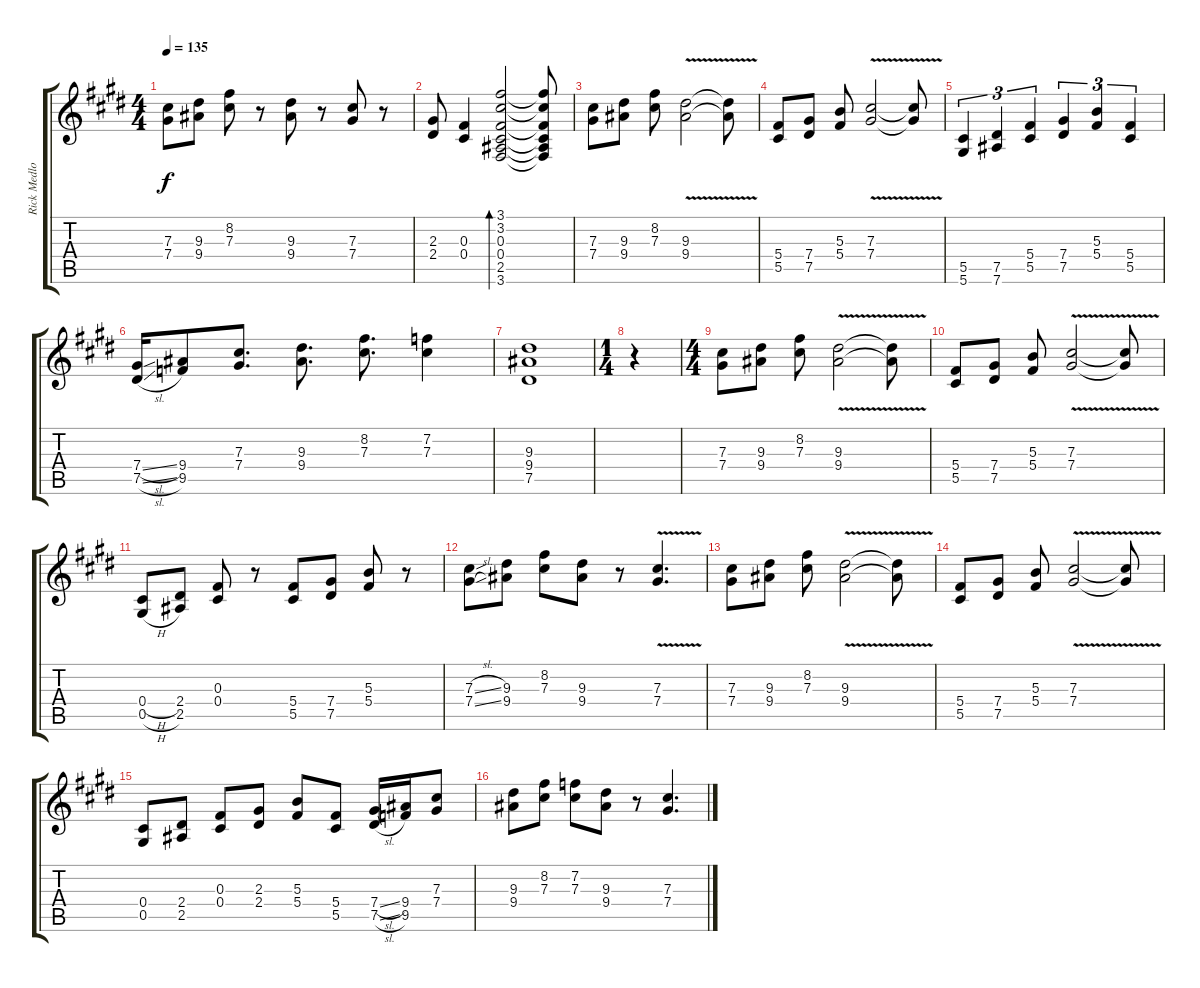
\track ("Rick Medlocke Guitar I" "Rick Medlo") {instrument overdrivenguitar}
\staff {score tabs}
\tuning (Eb4 Bb3 Gb3 Db3 Ab2 Eb2) {hide}
\ts (4 4)
\tempo 135
\clef g2
\ks e
(7.3 7.4).8{dy f} (9.3 9.4).8 (8.2 7.3).8 r.8 (9.3 9.4).8 r.8 (7.3 7.4).8 r.8 |
(2.3 2.4).8 (0.3 0.4).4 (3.1 3.2 0.3 0.4 2.5 3.6).2{bd 60} (3.1{t} 3.2{t} 0.3{t} 0.4{t} 2.5{t} 3.6{t}).8 |
(7.3 7.4).8 (9.3 9.4).8 (8.2 7.3).8 (9.3{v} 9.4{v}).2 (9.3{t} 9.4{t}).8 |
(5.4 5.5).8 (7.4 7.5).8 (5.3 5.4).8 (7.3{v} 7.4{v}).2 (7.3{t} 7.4{t}).8 |
(5.5 5.6).4{tu (3 2)} (7.5 7.6).4{tu (3 2)} (5.4 5.5).4{tu (3 2)} (7.4 7.5).4{tu (3 2)} (5.3 5.4).4{tu (3 2)} (5.4 5.5).4{tu (3 2)} |
(7.4{sl} 7.5{sl}).16 (9.4 9.5).8 (7.3 7.4).8{d} (9.3 9.4).8{d} (8.2 7.3).8{d} (7.2 7.3).4 |
(9.3 9.4 7.5).1 |
\ts (1 4)
r.4 |
\ts (4 4)
(7.3 7.4).8{volume 9} (9.3 9.4).8 (8.2 7.3).8 (9.3{v} 9.4{v}).2 (9.3{t} 9.4{t}).8 |
(5.4 5.5).8 (7.4 7.5).8 (5.3 5.4).8 (7.3{v} 7.4{v}).2 (7.3{t} 7.4{t}).8 |
(0.4{h} 0.5{h}).8 (2.4 2.5).8 (0.3 0.4).8 r.8 (5.4 5.5).8 (7.4 7.5).8 (5.3 5.4).8 r.8 |
(7.3{sl} 7.4{sl}).8 (9.3 9.4).8 (8.2 7.3).8 (9.3 9.4).8 r.8 (7.3{v} 7.4{v}).4{d} |
(7.3 7.4).8 (9.3 9.4).8 (8.2 7.3).8 (9.3{v} 9.4{v}).2 (9.3{t} 9.4{t}).8 |
(5.4 5.5).8 (7.4 7.5).8 (5.3 5.4).8 (7.3{v} 7.4{v}).2 (7.3{t} 7.4{t}).8 |
(0.4 0.5).8 (2.4 2.5).8 (0.3 0.4).8 (2.3 2.4).8 (5.3 5.4).8 (5.4 5.5).8 (7.4{sl} 7.5{sl}).16 (9.4 9.5).16 (7.3 7.4).8 |
(9.3 9.4).8 (8.2 7.3).8 (7.2 7.3).8 (9.3 9.4).8 r.8 (7.3 7.4).4{d}
